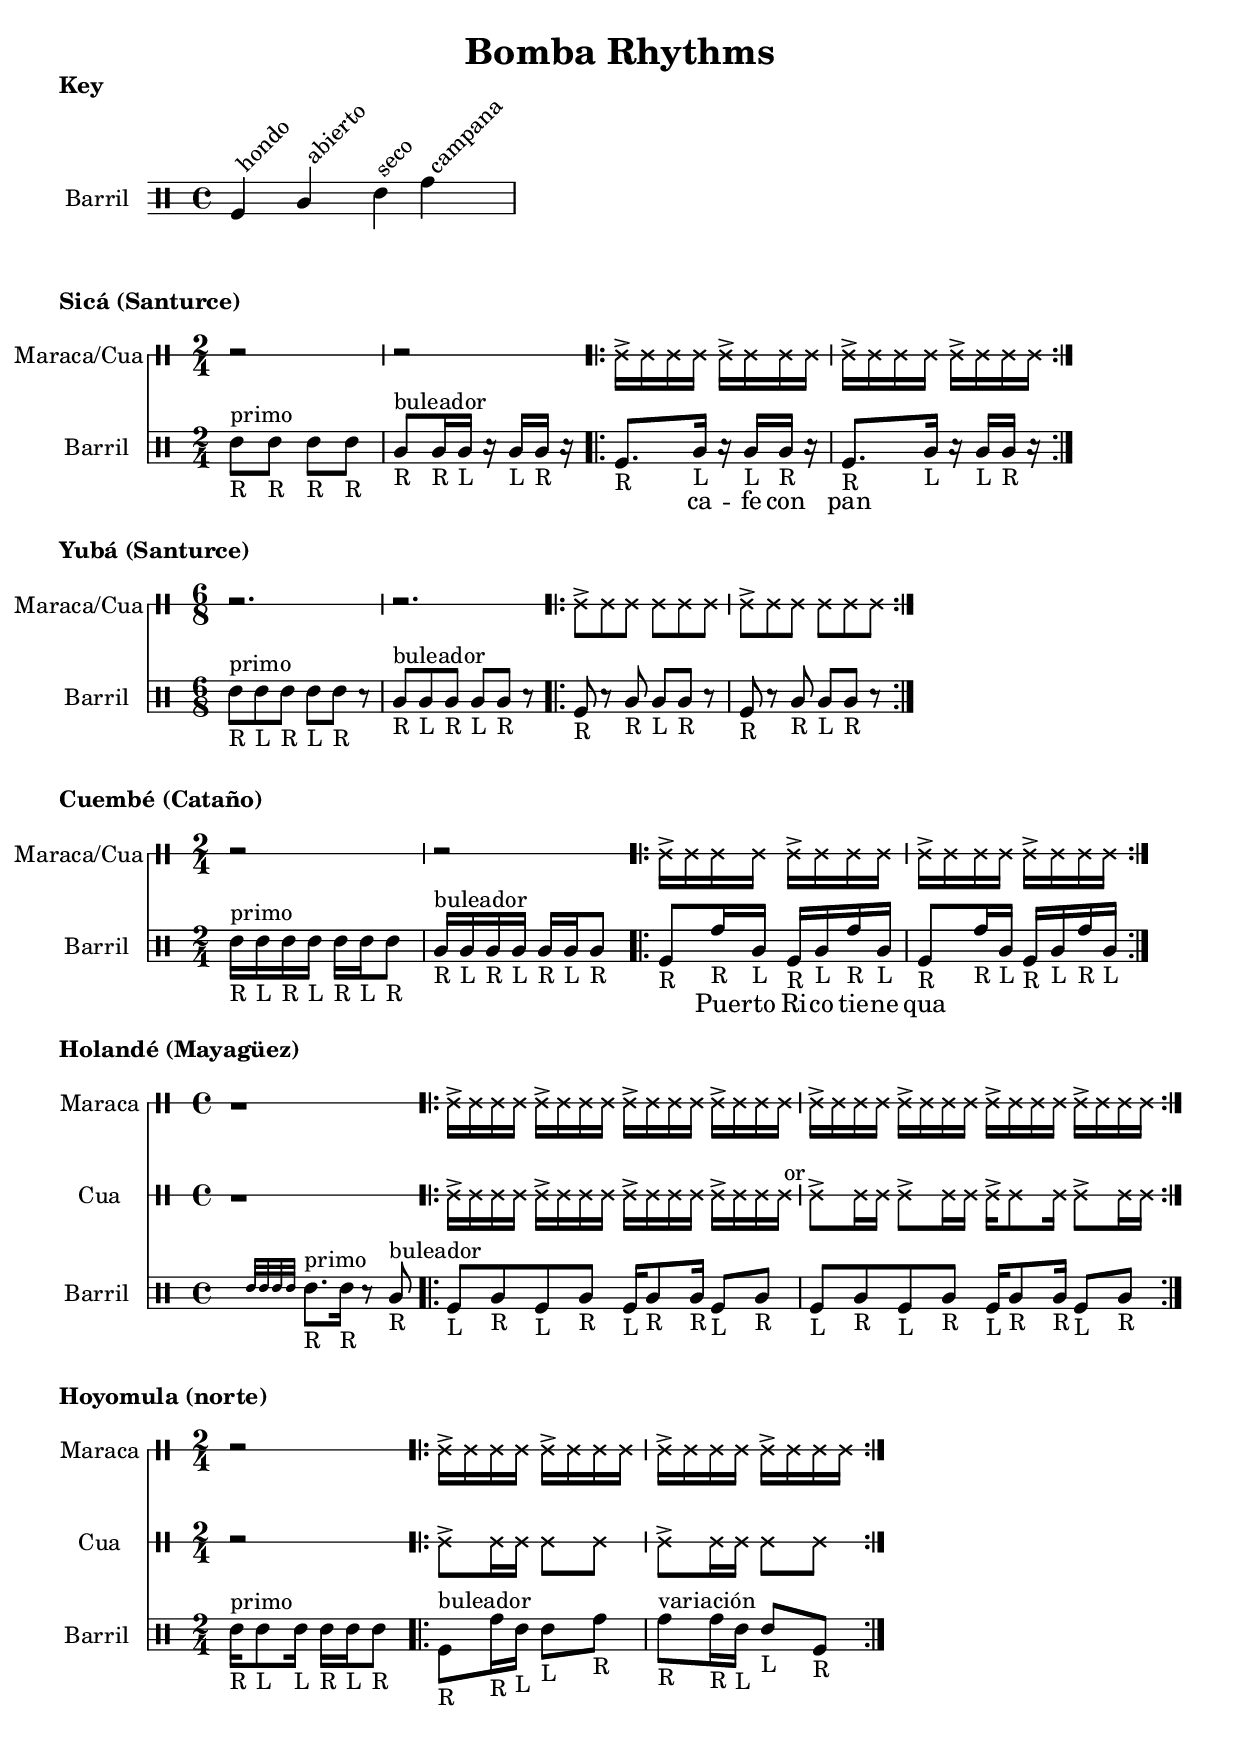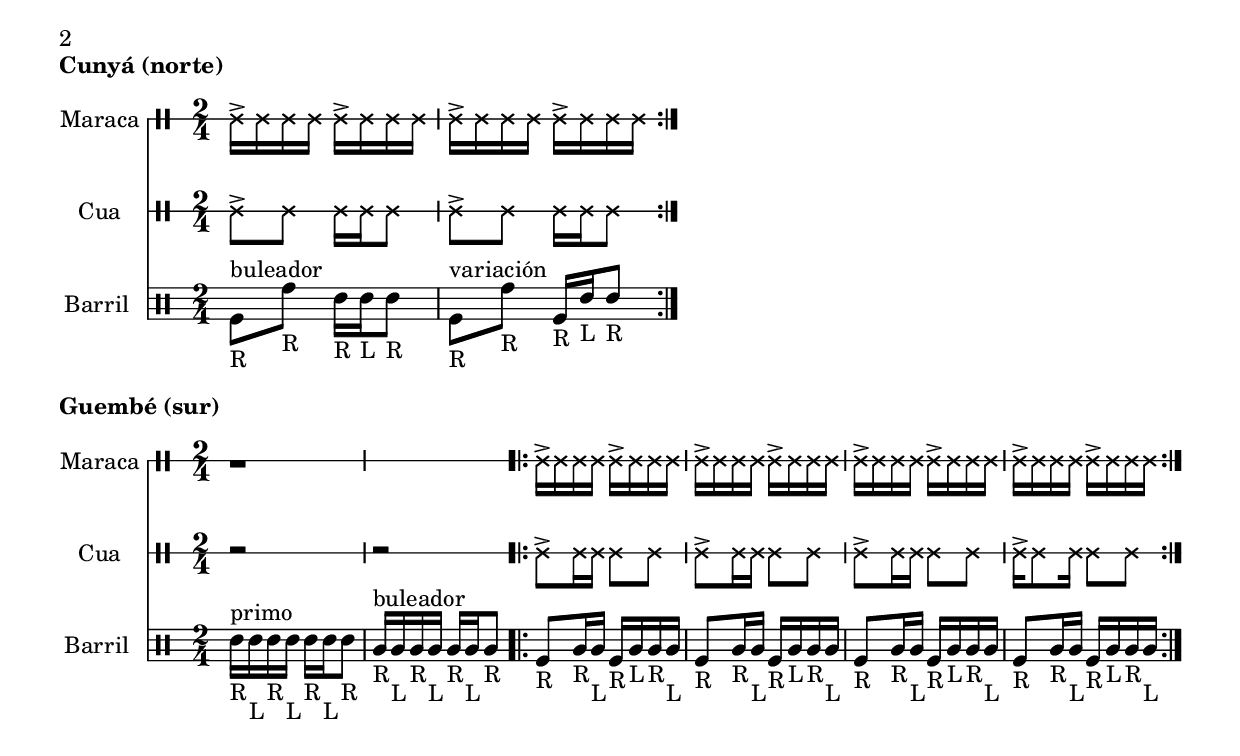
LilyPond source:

\version "2.24.3"

% \score {
%   <<
%   \new DrumStaff \with {
%     drumStyleTable = #congas-style

%   } \Maraca

%   \new DrumStaff \with {
%     drumStyleTable = #congas-style

%     \override StaffSymbol.line-count = #1
%   } \Barril

%   >>
%   \layout { }
% }



drumPitchNames.seco      = #'seco
drumPitchNames.se        = #'seco
drumPitchNames.abierto   = #'abierto
drumPitchNames.ab        = #'abierto
drumPitchNames.hondo     = #'hondo
drumPitchNames.ho        = #'hondo
drumPitchNames.campana   = #'campana
drumPitchNames.ca        = #'campana

% List of note head options
% List of articulation options: https://lilypond.org/doc/v2.23/Documentation/notation/list-of-articulations
#(define barril-style
  '((abierto  default  #f  -1)
    (seco     default  #f   1)
    (hondo    default  #f  -3)
    (campana  default  #f   3)
    ))

% midiDrumPitches.dbass     = g
% midiDrumPitches.dbassmute = fis
% midiDrumPitches.dopen     = a
% midiDrumPitches.dopenmute = gis
% midiDrumPitches.dslap     = b
% midiDrumPitches.dslapmute = ais



% Cua = \drummode {
% }

KeyNotes = \drummode {
  \textLengthOn

  ho^\markup \rotate #45 {hondo}
  ab^\markup \rotate #45 {abierto}
  se^\markup \rotate #45 {seco}
  ca^\markup \rotate #45 {campana}
}


\header { 
  title = "Bomba Rhythms"
}

\markup { 
  \bold "Key"
}

\score {

  \new DrumStaff \with {
    \override StaffSymbol.line-count = #4
    instrumentName = "Barril "
    drumStyleTable = #(alist->hash-table barril-style)

   %  % TODO: Make this better
   %  \override Clef.stencil = #
			% (lambda (grob)(grob-interpret-markup grob
			% 	#{ \markup\combine
			% 		\musicglyph #"clefs.percussion"
			% 		\translate #'(-2 . 1)
			% 		\override #'(baseline-skip . 1) 
			% 		\column {
			% 		  "c"
   %          "s"
   %          "a"
			% 		  "h"
			% 		}
			% 	#}
			% ))

  } \KeyNotes
  \layout {}
}

Tren = \drummode {
  cab16-> cab cab cab
  cab16-> cab cab cab |
  cab16-> cab cab cab
  cab16-> cab cab cab |
}


\markup {
  \bold "Sicá (Santurce)"
}

SicaBarril = \drummode {
  seco8_"R" ^\markup {primo} se_"R" se_"R" se_"R" |
  
  ab8_"R" ^\markup {buleador} ab16_"R" ab_"L" r ab_"L" ab_"R" r |

  \repeat volta 2 {
   ho8._"R" ab16_"L" r ab_"L" ab_"R" r |
   ho8._"R" ab16_"L" r ab_"L" ab_"R" r |
 }
}

SicaWords = \lyricmode {
  % llamada
  _ _ _ _ |
  _ _ _ _ _ |

  _ ca -- fe con pan 
}

\score {
  <<
    \new DrumStaff \with {
      \override StaffSymbol.line-count = #1
      instrumentName = "Maraca/Cua"
      drumStyleTable = #percussion-style
    } {
      \time 2/4
      r2 r
      \repeat volta 2 {
        \Tren
      }
    }

    \new DrumStaff \with {
      \override StaffSymbol.line-count = #4
      instrumentName = "Barril "
      drumStyleTable = #(alist->hash-table barril-style)
      % drumPitchTable = #(alist->hash-table midiDrumPitches)
    } {
      \time 2/4
      \new DrumVoice = "sica" { \SicaBarril }
    }

    \new Lyrics {
      \lyricsto "sica" {
        \SicaWords
      }
    }
  >>

  \layout {}
}



\markup {
  \bold "Yubá (Santurce)"
}

SixTren = \drummode {
  r2. r

  \repeat volta 2 {
    cab8-> cab cab cab8 cab cab |
    cab8-> cab cab cab8 cab cab |
  }
}


YubaBarril = \drummode {
  seco8_"R"^\markup {primo} se_"L" se_"R" se_"L" se_"R" r |
  ab8_"R"^\markup {buleador} ab_"L" ab_"R" ab_"L" ab_"R" r |

  \repeat volta 2 {
    ho8-"R" r ab_"R" ab_"L" ab_"R" r |
    ho8_"R" r ab_"R" ab_"L" ab_"R" r |
 }
}

\score {
  <<
    \new DrumStaff \with {
      \override StaffSymbol.line-count = #1
      instrumentName = "Maraca/Cua"
      drumStyleTable = #percussion-style
    } {
      \time 6/8
      \SixTren
    }

    \new DrumStaff \with {
      \override StaffSymbol.line-count = #4
      instrumentName = "Barril "
      drumStyleTable = #(alist->hash-table barril-style)
      % drumPitchTable = #(alist->hash-table midiDrumPitches)
    } {
      \time 6/8
      \YubaBarril
    }
  >>

  \layout {}
}



\markup {
  \bold "Cuembé (Cataño)"
}

CuembeBarril = \drummode {

  seco16_"R" ^\markup {primo} se_"L" se_"R" se_"L" se_"R" se_"L" se8_"R" |
  
  ab16_"R" ^\markup {buleador} ab_"L" ab_"R" ab_"L" ab_"R" ab_"L" ab8_"R" | 

  \repeat volta 2 {
    ho8_"R" ca16_"R" ab_"L" ho16_"R" ab_"L" ca_"R" ab_"L" |
    ho8_"R" ca16_"R" ab_"L" ho16_"R" ab_"L" ca_"R" ab_"L" |
 }
}

CuembeWords = \lyricmode {
  % llamada
  _ _ _ _ _ _ _ |
  _ _ _ _ _ _ _ |

  _ Pue -- rto Ri -- co tie -- ne qua
}

\score {
  <<
    \new DrumStaff \with {
      \override StaffSymbol.line-count = #1
      instrumentName = "Maraca/Cua"
      drumStyleTable = #percussion-style
    } {
      \time 2/4
      r2 r
      \repeat volta 2 {
        \Tren
      }
    }

    \new DrumStaff \with {
      \override StaffSymbol.line-count = #4
      instrumentName = "Barril "
      drumStyleTable = #(alist->hash-table barril-style)
      % drumPitchTable = #(alist->hash-table midiDrumPitches)
    } {
      \time 2/4
      \new DrumVoice = "sica" { \CuembeBarril }
    }

    \new Lyrics {
      \lyricsto "sica" {
        \CuembeWords
      }
    }
  >>

  \layout {}
}



\markup {
  \bold "Holandé (Mayagüez)"
}

HolandeTren = \drummode {
  r1 |

  \repeat volta 2 {
    cab16-> cab cab cab
    cab16-> cab cab cab
    cab16-> cab cab cab
    cab16-> cab cab cab |

    cab16-> cab cab cab
    cab16-> cab cab cab
    cab16-> cab cab cab
    cab16-> cab cab cab |
  }
}


HolandeCua = \drummode {
  r1 |
  cab16-> cab cab cab 
  cab16-> cab cab cab 
  cab16-> cab cab cab 
  cab16-> cab cab cab^" or" |

  cab8-> cab16 cab 
  cab8-> cab16 cab 
  cab16-> cab8 cab16
  cab8-> cab16 cab |
}

HolandeBarril = \drummode {
  \afterGrace s2 { seco32 se se se }
  seco8._"R" ^\markup {primo} se16_"R" 
  r8 ab8_"R" ^\markup {buleador} |

  \repeat volta 2 {
    ho8_"L" ab_"R" ho8_"L" ab_"R"
    ho16_"L" ab8_"R" ab16_"R"
    ho8_"L" ab_"R" |

    ho8_"L" ab_"R" ho8_"L" ab_"R"
    ho16_"L" ab8_"R" ab16_"R"
    ho8_"L" ab_"R" |
 }
}

\score {
  <<
    \time 4/4
    \new DrumStaff \with {
      \override StaffSymbol.line-count = #1
      instrumentName = "Maraca"
      drumStyleTable = #percussion-style
    } {
      \HolandeTren
    }

    \new DrumStaff \with {
      \override StaffSymbol.line-count = #1
      instrumentName = "Cua"
      drumStyleTable = #percussion-style
    } {
      \HolandeCua
    }

    \new DrumStaff \with {
      \override StaffSymbol.line-count = #4
      instrumentName = "Barril "
      drumStyleTable = #(alist->hash-table barril-style)
      % drumPitchTable = #(alist->hash-table midiDrumPitches)
    } {
      \new DrumVoice = "sica" { \HolandeBarril }
    }
  >>

  \layout {}
}



\markup {
  \bold "Hoyomula (norte)"
}

HoyomulaCua = \drummode {
  r2 |
  \repeat volta 2 {
    cab8-> cab16 cab cab8 cab |
    cab8-> cab16 cab cab8 cab |
  }
}

HoyomulaBarril = \drummode {
  seco16_"R" ^\markup {primo} seco8_"L" seco16_"L" seco16_"R" seco16_"L" seco8_"R"
  
  \repeat volta 2 {
    ho8_"R"^\markup {buleador} ca16_"R" se16_"L" se8_"L" ca8_"R" |
    ca8_"R"^\markup {variación} ca16_"R" se16_"L" se8_"L" ho8_"R" |
 }
}

\score {
  <<
    \time 2/4

    \new DrumStaff \with {
      \override StaffSymbol.line-count = #1
      instrumentName = "Maraca"
      drumStyleTable = #percussion-style
    } {
      r2
      \repeat volta 2 {
        \Tren
      }
    }

    \new DrumStaff \with {
      \override StaffSymbol.line-count = #1
      instrumentName = "Cua"
      drumStyleTable = #percussion-style
    } {
      \HoyomulaCua
    }

    \new DrumStaff \with {
      \override StaffSymbol.line-count = #4
      instrumentName = "Barril "
      drumStyleTable = #(alist->hash-table barril-style)
      % drumPitchTable = #(alist->hash-table midiDrumPitches)
    } {
      \new DrumVoice = "sica" { \HoyomulaBarril }
    }
  >>

  \layout {}
}


\markup {
  \bold "Cunyá (norte)"
}

CunyaCua = \drummode {
  \repeat volta 2 {
    cab8-> cab cab16 cab cab8 |
    cab8-> cab cab16 cab cab8 |
  }
}

CunyaBarril = \drummode {
  \repeat volta 2 {
    ho8_"R"^\markup {buleador} ca8_"R" se16_"R" se16_"L" se8_"R" |
    ho8_"R"^\markup {variación} ca8_"R" ho16_"R" se16_"L" se8_"R" |
 }
}

\score {
  <<
    \time 2/4

    \new DrumStaff \with {
      \override StaffSymbol.line-count = #1
      instrumentName = "Maraca"
      drumStyleTable = #percussion-style
    } {
      \repeat volta 2 {
        \Tren
      }
    }

    \new DrumStaff \with {
      \override StaffSymbol.line-count = #1
      instrumentName = "Cua"
      drumStyleTable = #percussion-style
    } {
      \CunyaCua
    }

    \new DrumStaff \with {
      \override StaffSymbol.line-count = #4
      instrumentName = "Barril "
      drumStyleTable = #(alist->hash-table barril-style)
      % drumPitchTable = #(alist->hash-table midiDrumPitches)
    } {
      \new DrumVoice = "sica" { \CunyaBarril }
    }
  >>

  \layout {}
}




\markup {
  \bold "Guembé (sur)"
}

GuembeCua = \drummode {
  r2 | r2 |
  \repeat volta 2 {
    cab8-> cab16 cab cab8 cab8 |
    cab8-> cab16 cab cab8 cab8 |
    cab8-> cab16 cab cab8 cab8 |
    cab16-> cab8 cab16 cab8 cab8 |
  }
}

GuembeBarril = \drummode {
  seco16_"R" ^\markup {primo} se_"L" se_"R" se_"L" se_"R" se_"L" se8_"R" |
  
  ab16_"R" ^\markup {buleador} ab_"L" ab_"R" ab_"L" ab_"R" ab_"L" ab8_"R" | 

  \repeat volta 2 {
    ho8_"R" ab16_"R" ab_"L" ho_"R" ab_"L" ab_"R" ab_"L" |
    ho8_"R" ab16_"R" ab_"L" ho_"R" ab_"L" ab_"R" ab_"L" |
    ho8_"R" ab16_"R" ab_"L" ho_"R" ab_"L" ab_"R" ab_"L" |
    ho8_"R" ab16_"R" ab_"L" ho_"R" ab_"L" ab_"R" ab_"L" |
 }
}

\score {
  <<
    \time 2/4

    \new DrumStaff \with {
      \override StaffSymbol.line-count = #1
      instrumentName = "Maraca"
      drumStyleTable = #percussion-style
    } {
      r1
      \repeat volta 2 {
        \Tren
        \Tren
      }
    }

    \new DrumStaff \with {
      \override StaffSymbol.line-count = #1
      instrumentName = "Cua"
      drumStyleTable = #percussion-style
    } {
      \GuembeCua
    }

    \new DrumStaff \with {
      \override StaffSymbol.line-count = #4
      instrumentName = "Barril "
      drumStyleTable = #(alist->hash-table barril-style)
      % drumPitchTable = #(alist->hash-table midiDrumPitches)
    } {
      \new DrumVoice = "sica" { \GuembeBarril }
    }
  >>

  \layout {}
}



